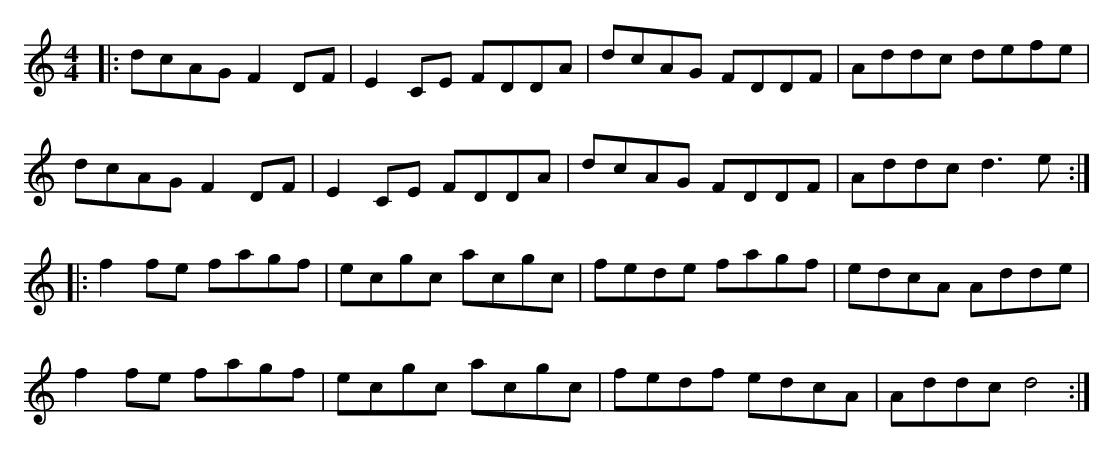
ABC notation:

X:1
M:4/4
K:Ddor
|:dcAG F2DF|E2CE FDDA|dcAG FDDF|Addc defe|
dcAG F2DF|E2CE FDDA|dcAG FDDF|Addc d3e:|
|:f2fe fagf|ecgc acgc|fede fagf|edcA Adde|
f2fe fagf|ecgc acgc|fedf edcA|Addc d4:|
